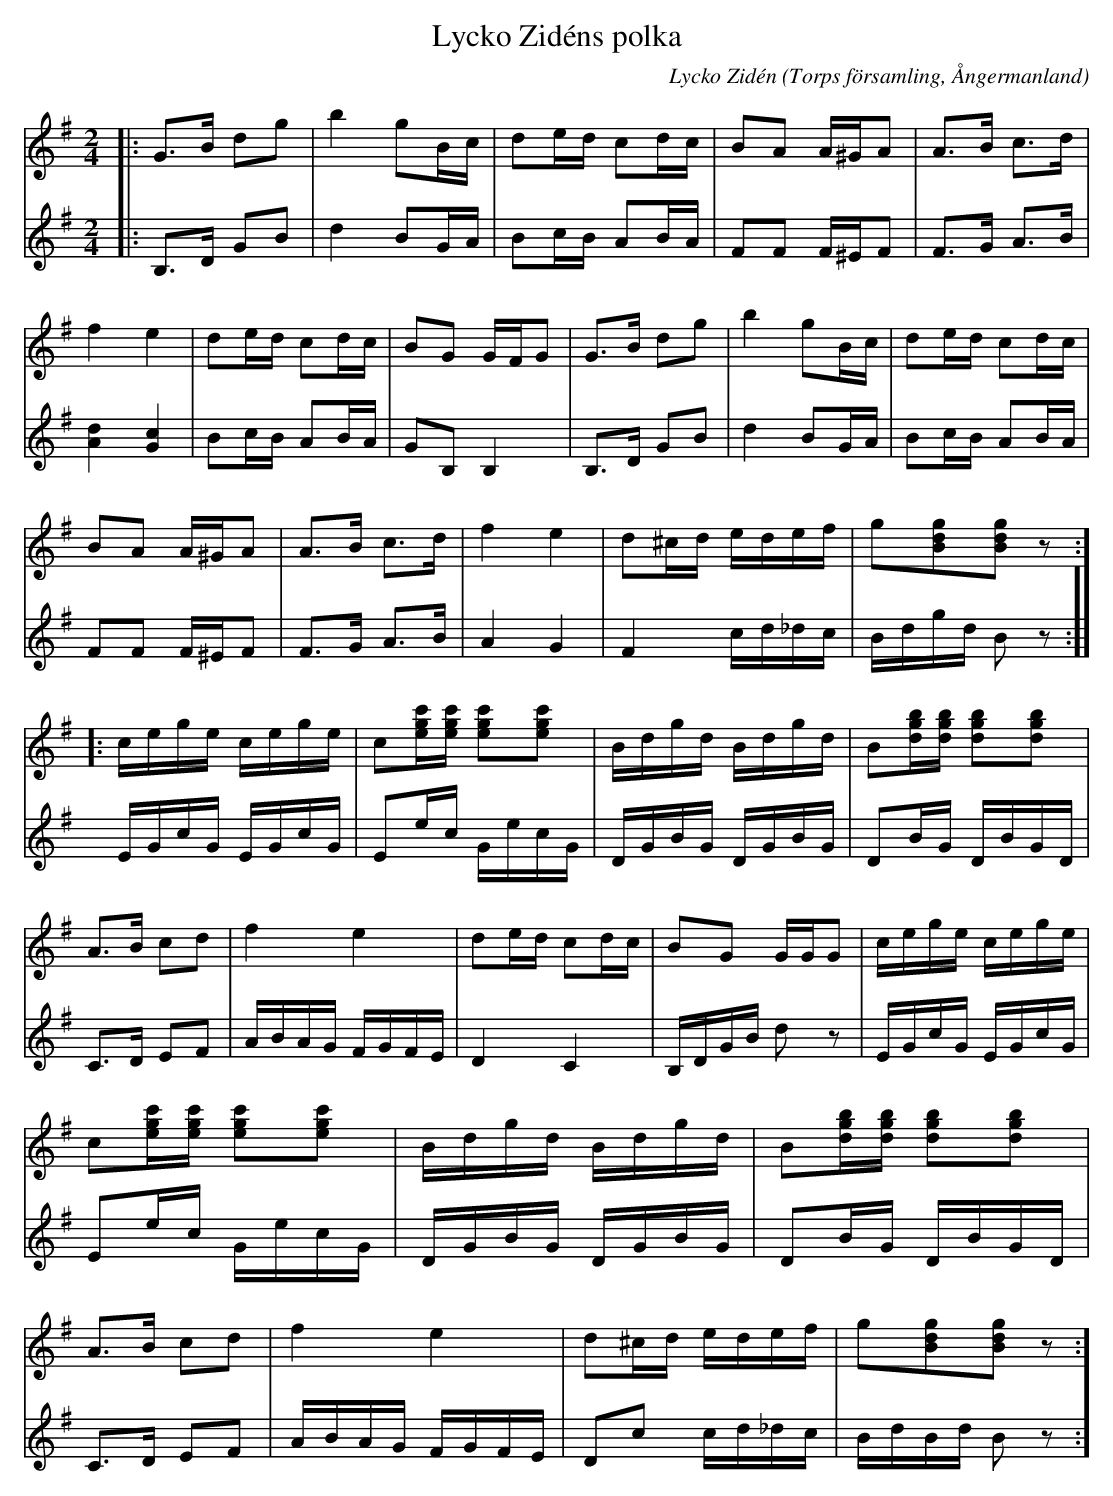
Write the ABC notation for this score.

X:1
T:Lycko Zidéns polka
O:Torps församling, Ångermanland
C: Lycko Zidén
M:2/4
L:1/16
K:G
V:1
|: G3B d2g2 | b4 g2Bc | d2ed c2dc | B2A2 A^GA2 |A3B c3d | f4 e4 | d2ed c2dc | B2G2 GFG2 | G3B d2g2 | b4 g2Bc | d2ed c2dc | B2A2 A^GA2 | A3B c3d | f4 e4 | d2^cd edef | g2[gdB]2[gdB]2 z2 :][: cege cege | c2[c'ge][c'ge] [c'ge]2[c'ge]2 | Bdgd Bdgd | B2[bgd][bgd] [bgd]2[bgd]2 | A3B c2d2 | f4 e4 | d2ed c2dc | B2G2 GGG2 | cege cege | c2[c'ge][c'ge] [c'ge]2[c'ge]2 | Bdgd Bdgd | B2[bgd][bgd] [bgd]2[bgd]2 | A3B c2d2 | f4 e4 | d2^cd edef | g2[gdB]2[gdB]2 z2 :]
V:2
|: B,3D G2B2 | d4 B2GA | B2cB A2BA | F2F2 F^EF2 | F3G A3B | [dA]4 [cG]4 | B2cB A2BA | G2B,2 B,4 | B,3D G2B2 | d4 B2GA | B2cB A2BA | F2F2 F^EF2 | F3G A3B | A4 G4 | F4 cd_dc | Bdgd B2 z2 :][ EGcG EGcG | E2ec GecG | DGBG DGBG | D2BG DBGD | C3D E2F2 | ABAG FGFE | D4 C4 | B,DGB d2 z2 | EGcG EGcG | E2ec GecG | DGBG DGBG | D2BG DBGD | C3D E2F2 | ABAG FGFE | D2c2 cd_dc | BdBd B2 z2 :]
